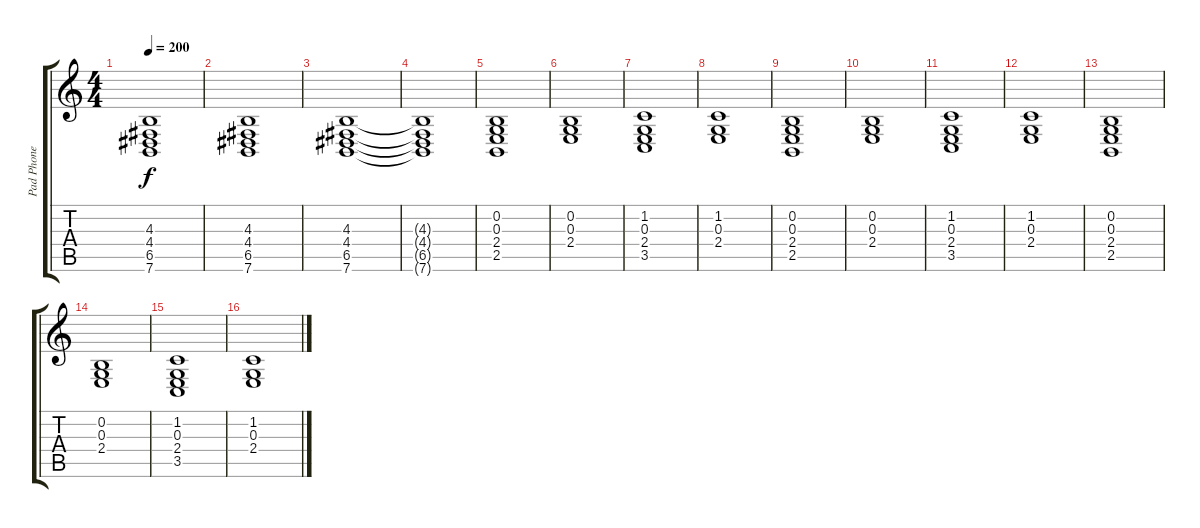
\track ("Pad Phone" "Pad Phone") {instrument pad2warm}
\staff {score tabs}
\tuning (E4 B3 G3 D3 A2 E2) {hide}
\ts (4 4)
\tempo 200
\clef g2
\ks c
(4.3 4.4 6.5 7.6).1{dy f} |
(4.3 4.4 6.5 7.6).1 |
(4.3 4.4 6.5 7.6).1 |
(4.3{t} 4.4{t} 6.5{t} 7.6{t}).1 |
(0.2 0.3 2.4 2.5).1 |
(0.2 0.3 2.4).1 |
(1.2 0.3 2.4 3.5).1 |
(1.2 0.3 2.4).1 |
(0.2 0.3 2.4 2.5).1 |
(0.2 0.3 2.4).1 |
(1.2 0.3 2.4 3.5).1 |
(1.2 0.3 2.4).1 |
(0.2 0.3 2.4 2.5).1 |
(0.2 0.3 2.4).1 |
(1.2 0.3 2.4 3.5).1 |
(1.2 0.3 2.4).1
